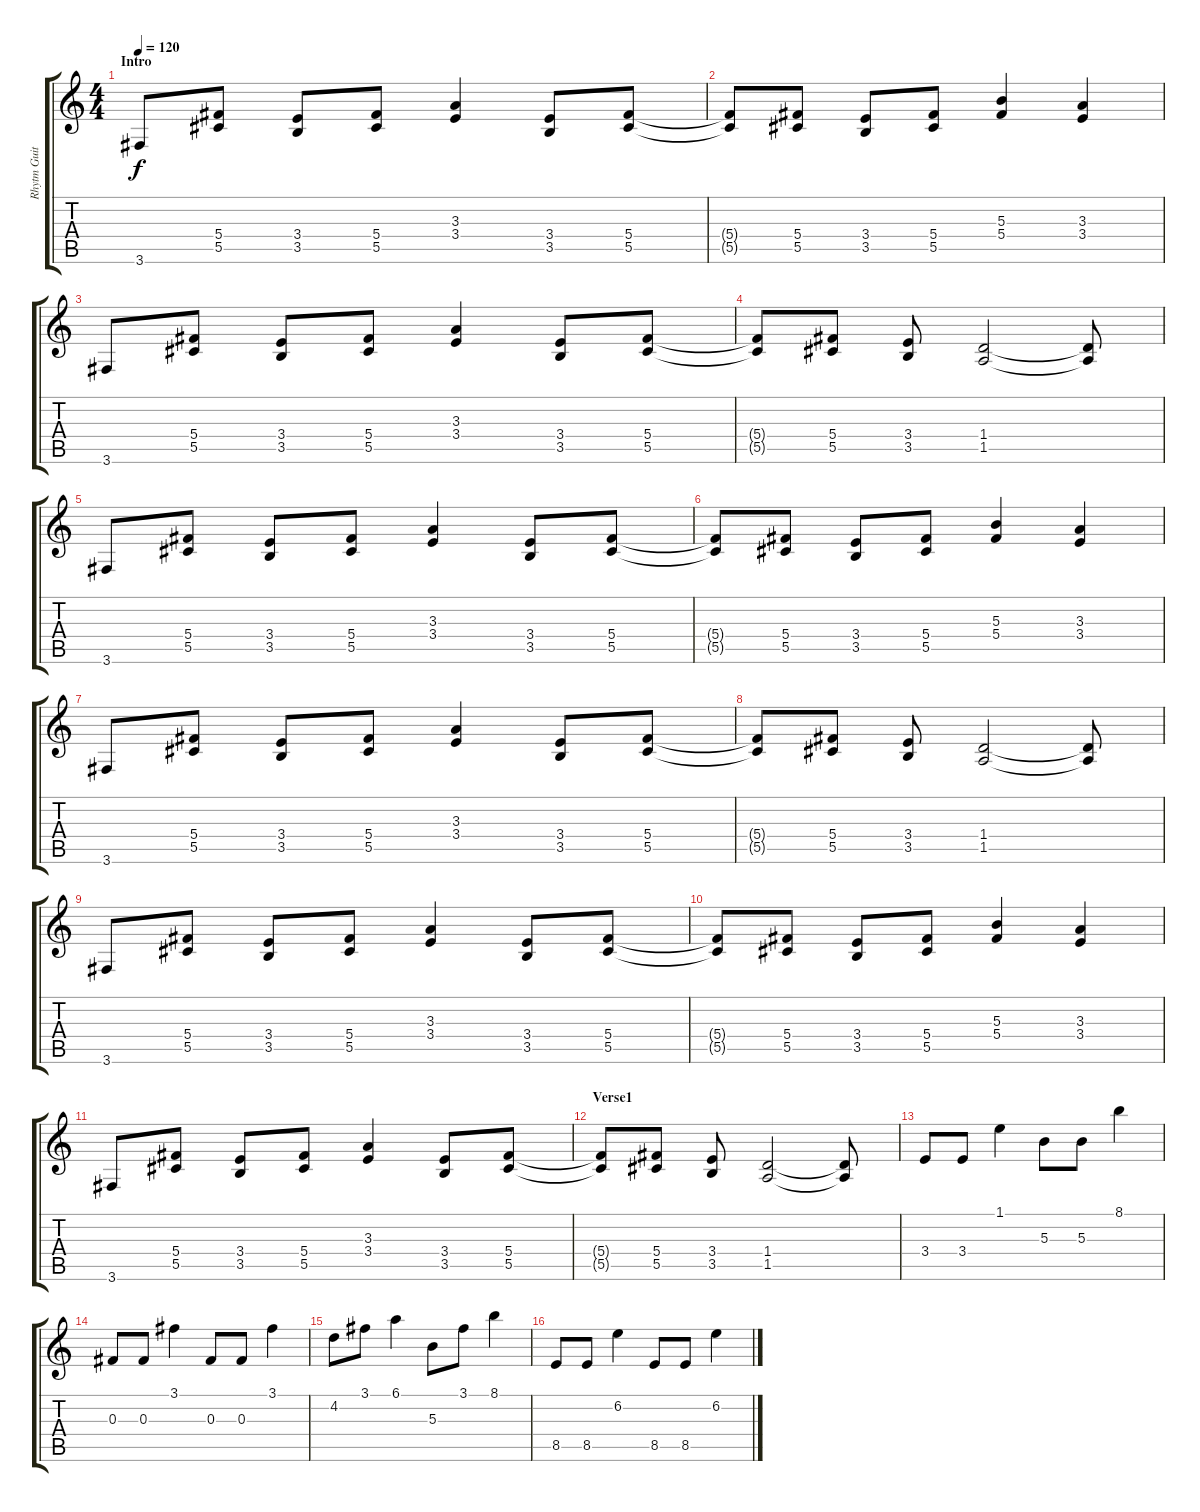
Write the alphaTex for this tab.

\track ("Rhytm Guitar" "Rhytm Guit") {instrument distortionguitar}
\staff {score tabs}
\tuning (Eb4 Bb3 Gb3 Db3 Ab2 Eb2) {hide}
\ts (4 4)
\section ("" "Intro")
\tempo 120
\clef g2
\ks c
3.6.8{dy f instrument distortionguitar} (5.4 5.5).8 (3.4 3.5).8 (5.4 5.5).8 (3.3 3.4).4 (3.4 3.5).8 (5.4 5.5).8 |
(5.4{t} 5.5{t}).8 (5.4 5.5).8 (3.4 3.5).8 (5.4 5.5).8 (5.3 5.4).4 (3.3 3.4).4 |
3.6.8 (5.4 5.5).8 (3.4 3.5).8 (5.4 5.5).8 (3.3 3.4).4 (3.4 3.5).8 (5.4 5.5).8 |
(5.4{t} 5.5{t}).8 (5.4 5.5).8 (3.4 3.5).8 (1.4 1.5).2 (1.4{t} 1.5{t}).8 |
3.6.8 (5.4 5.5).8 (3.4 3.5).8 (5.4 5.5).8 (3.3 3.4).4 (3.4 3.5).8 (5.4 5.5).8 |
(5.4{t} 5.5{t}).8 (5.4 5.5).8 (3.4 3.5).8 (5.4 5.5).8 (5.3 5.4).4 (3.3 3.4).4 |
3.6.8 (5.4 5.5).8 (3.4 3.5).8 (5.4 5.5).8 (3.3 3.4).4 (3.4 3.5).8 (5.4 5.5).8 |
(5.4{t} 5.5{t}).8 (5.4 5.5).8 (3.4 3.5).8 (1.4 1.5).2 (1.4{t} 1.5{t}).8 |
3.6.8 (5.4 5.5).8 (3.4 3.5).8 (5.4 5.5).8 (3.3 3.4).4 (3.4 3.5).8 (5.4 5.5).8 |
(5.4{t} 5.5{t}).8 (5.4 5.5).8 (3.4 3.5).8 (5.4 5.5).8 (5.3 5.4).4 (3.3 3.4).4 |
3.6.8 (5.4 5.5).8 (3.4 3.5).8 (5.4 5.5).8 (3.3 3.4).4 (3.4 3.5).8 (5.4 5.5).8 |
\section ("" "Verse1")
(5.4{t} 5.5{t}).8 (5.4 5.5).8 (3.4 3.5).8 (1.4 1.5).2 (1.4{t} 1.5{t}).8 |
3.4.8 3.4.8 1.1.4 5.3.8 5.3.8 8.1.4 |
0.3.8 0.3.8 3.1.4 0.3.8 0.3.8 3.1.4 |
4.2.8 3.1.8 6.1.4 5.3.8 3.1.8 8.1.4 |
8.5.8 8.5.8 6.2.4 8.5.8 8.5.8 6.2.4
